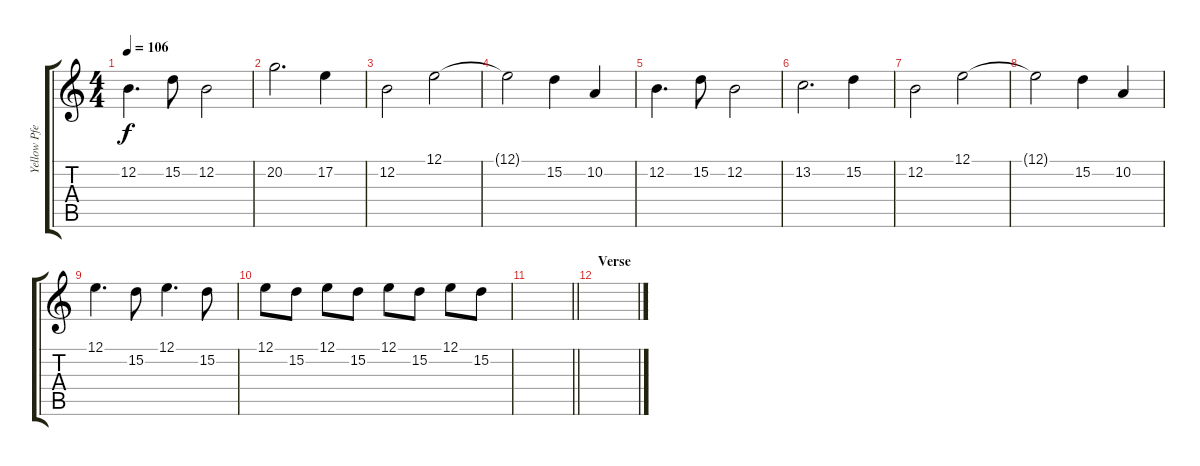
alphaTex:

\track ("Yellow Pfeiffer" "Yellow Pfe") {instrument bagpipe}
\staff {score tabs}
\tuning (E4 B3 G3 D3 A2 E2) {hide}
\ts (4 4)
\tempo 106
\clef g2
\ks c
12.2.4{d dy f} 15.2.8 12.2.2 |
20.2.2{d} 17.2.4 |
12.2.2 12.1.2 |
12.1{t}.2 15.2.4 10.2.4 |
12.2.4{d} 15.2.8 12.2.2 |
13.2.2{d} 15.2.4 |
12.2.2 12.1.2 |
12.1{t}.2 15.2.4 10.2.4 |
12.1.4{d} 15.2.8 12.1.4{d} 15.2.8 |
12.1.8 15.2.8 12.1.8 15.2.8 12.1.8 15.2.8 12.1.8 15.2.8 |
\barLineRight lightlight
|
\section ("" "Verse")
